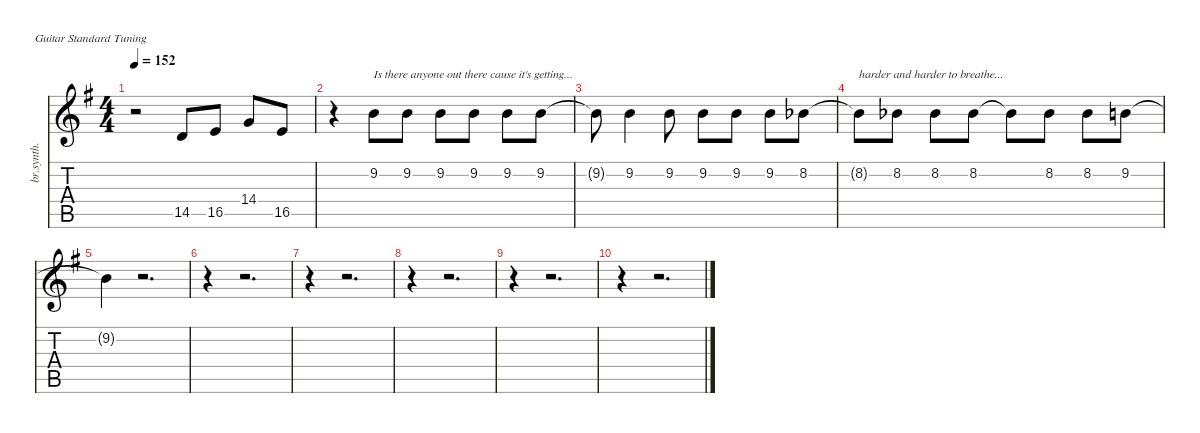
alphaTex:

\defaultSystemsLayout 4
\hideDynamics
\bracketExtendMode nobrackets
\otherSystemsTrackNameOrientation horizontal
\track ("Vocals (Backing)" "br.synth.") {instrument synthbrass2}
\staff {score tabs}
\tuning (E4 B3 G3 D3 A2 E2)
\displaytranspose 3
\ts (4 4)
\tempo 152
\clef g2
\ks eminor
r.2{dy f} 14.5{acc forcenatural}.8 16.5{acc forcenatural}.8 14.4{acc forcenatural}.8 16.5{acc forcenatural}.8 |
r.4 9.2{acc forcenatural}.8{txt "Is there anyone out there cause it's getting..."} 9.2{acc forcenatural}.8 9.2{acc forcenatural}.8 9.2{acc forcenatural}.8 9.2{acc forcenatural}.8 9.2{acc forcenatural}.8 |
9.2{t acc forcenatural}.8 9.2{acc forcenatural}.4 9.2{acc forcenatural}.8 9.2{acc forcenatural}.8 9.2{acc forcenatural}.8 9.2{acc forcenatural}.8 8.2{acc b}.8 |
8.2{t acc b}.8{txt "harder and harder to breathe..."} 8.2{acc b}.8 8.2{acc b}.8 8.2{acc b}.8 8.2{t acc b}.8 8.2{acc b}.8 8.2{acc b}.8 9.2{acc forcenatural}.8 |
9.2{t acc forcenatural}.4 r.2{d} |
r.4 r.2{d} |
r.4 r.2{d} |
r.4 r.2{d} |
r.4 r.2{d} |
r.4 r.2{d}
